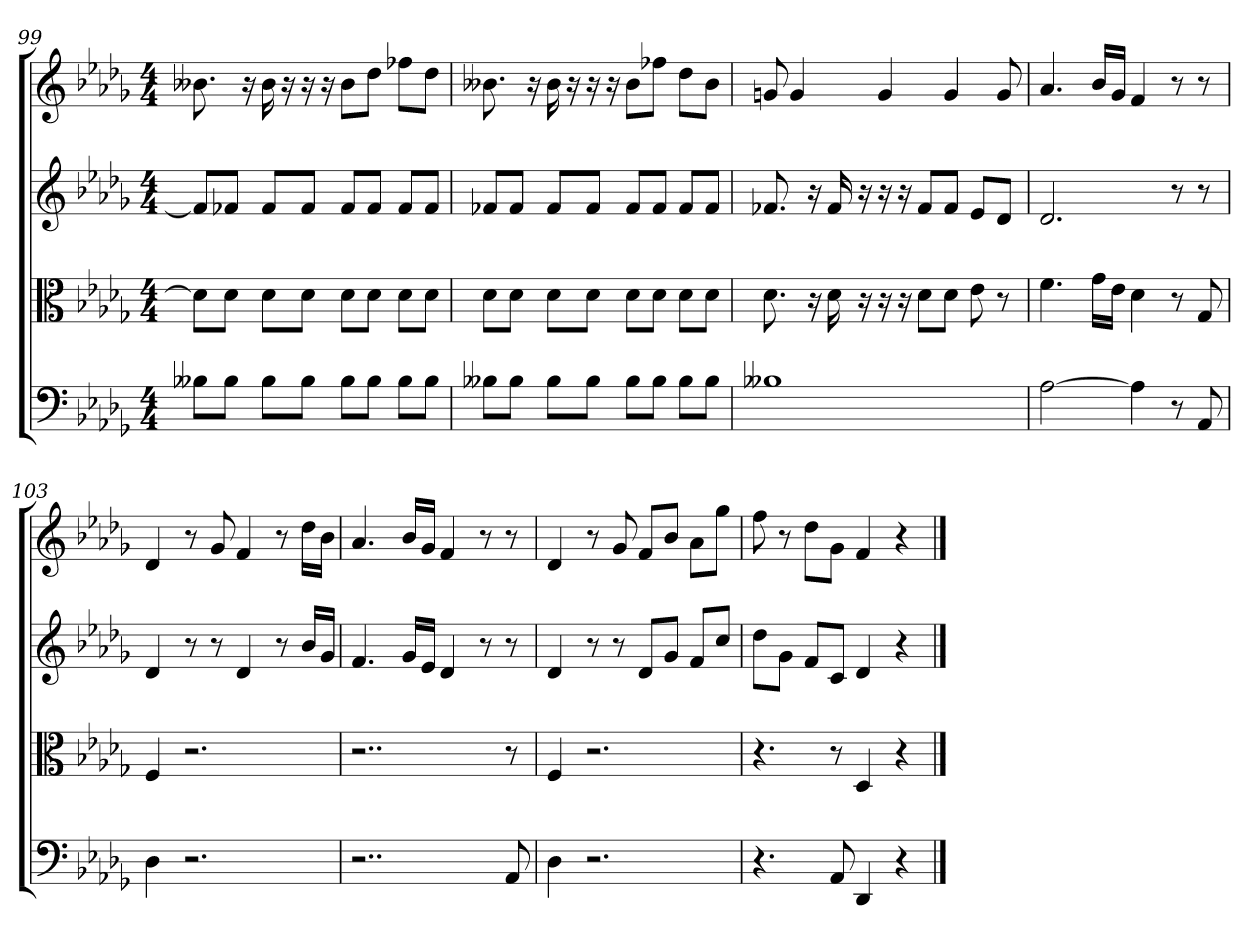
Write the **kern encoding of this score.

**kern	**kern	**kern	**kern
*part4	*part3	*part2	*part1
*staff4	*staff3	*staff2	*staff1
*clefF4	*clefC3	*clefG2	*clefG2
*k[b-e-a-d-g-]	*k[b-e-a-d-g-]	*k[b-e-a-d-g-]	*k[b-e-a-d-g-]
*D-:	*D-:	*D-:	*D-:
*M4/4	*M4/4	*M4/4	*M4/4
=99	=99	=99	=99
8B--X\L	8d-\L]	8f-/L]	8.b--X
8B--\J	8d-\J	8f-X/J	.
.	.	.	16r
8B--\L	8d-\L	8f-/L	16b--
.	.	.	16r
8B--\J	8d-\J	8f-/J	16r
.	.	.	16r
8B--\L	8d-\L	8f-/L	8b--\L
8B--\J	8d-\J	8f-/J	8dd-\J
8B--\L	8d-\L	8f-/L	8ff-X\L
8B--\J	8d-\J	8f-/J	8dd-\J
=100	=100	=100	=100
8B--X\L	8d-\L	8f-X/L	8.b--X
8B--\J	8d-\J	8f-/J	.
.	.	.	16r
8B--\L	8d-\L	8f-/L	16b--
.	.	.	16r
8B--\J	8d-\J	8f-/J	16r
.	.	.	16r
8B--\L	8d-\L	8f-/L	8b--\L
8B--\J	8d-\J	8f-/J	8ff-X\J
8B--\L	8d-\L	8f-/L	8dd-\L
8B--\J	8d-\J	8f-/J	8b--\J
=101	=101	=101	=101
1B--X	8.d-	8.f-X	8gn
.	.	.	4g
.	16r	16r	.
.	16d-	16f-	.
.	16r	16r	.
.	16r	16r	4g
.	16r	16r	.
.	8d-\L	8f-/L	.
.	8d-\J	8f-/J	4g
.	8e-	8e-/L	.
.	8r	8d-/J	8g
=102	=102	=102	=102
[2A-	4.f	2.d-	4.a-
.	16g-\LL	.	16b-/LL
.	16e-\JJ	.	16g-/JJ
4A-]	4d-	.	4f
8r	8r	8r	8r
8AA-	8G-	8r	8r
=103	=103	=103	=103
4D-	4F	4d-	4d-
2.r	2.r	8r	8r
.	.	8r	8g-
.	.	4d-	4f
.	.	8r	8r
.	.	16b-/LL	16dd-\LL
.	.	16g-/JJ	16b-\JJ
=104	=104	=104	=104
2..r	2..r	4.f	4.a-
.	.	16g-/LL	16b-/LL
.	.	16e-/JJ	16g-/JJ
.	.	4d-	4f
.	.	8r	8r
8AA-	8r	8r	8r
=105	=105	=105	=105
4D-	4F	4d-	4d-
2.r	2.r	8r	8r
.	.	8r	8g-
.	.	8d-/L	8f/L
.	.	8g-/J	8b-/J
.	.	8f/L	8a-\L
.	.	8cc/J	8gg-\J
=106	=106	=106	=106
4.r	4.r	8dd-\L	8ff
.	.	8g-\J	8r
.	.	8f/L	8dd-\L
8AA-	8r	8c/J	8g-\J
4DD-	4D-	4d-	4f
4r	4r	4r	4r
==	==	==	==
*-	*-	*-	*-
